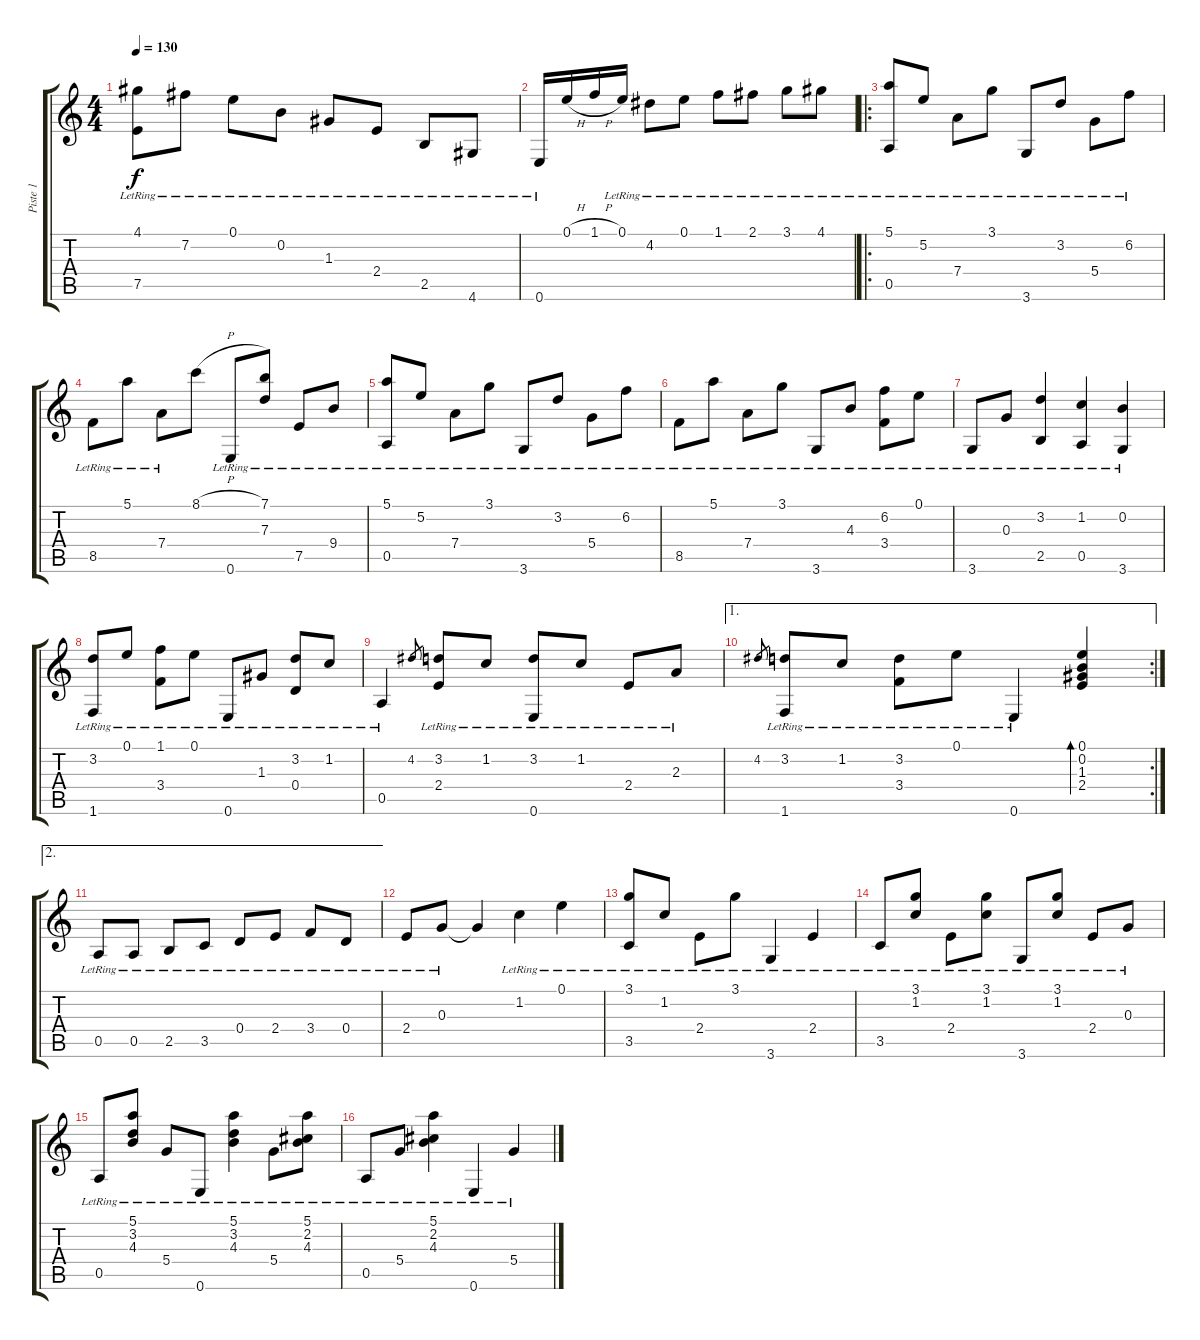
\track ("Piste 1" "Piste 1") {instrument acousticguitarnylon}
\staff {score tabs}
\tuning (E4 B3 G3 D3 A2 E2) {hide}
\ts (4 4)
\tempo 130
\clef g2
\ks c
(4.1{lr} 7.5{lr}).8{dy f} 7.2{lr}.8 0.1{lr}.8 0.2{lr}.8 1.3{lr}.8 2.4{lr}.8 2.5{lr}.8 4.6{lr}.8 |
0.6{lr}.16 0.1{h}.16 1.1{h}.16 0.1{lr}.16 4.2{lr}.8 0.1{lr}.8 1.1{lr}.8 2.1{lr}.8 3.1{lr}.8 4.1{lr}.8 |
\ro
(5.1{lr} 0.5{lr}).8 5.2{lr}.8 7.4{lr}.8 3.1{lr}.8 3.6{lr}.8 3.2{lr}.8 5.4{lr}.8 6.2{lr}.8 |
8.5{lr}.8 5.1{lr}.8 7.4{lr}.8 8.1{h}.8 0.6{lr}.8 (7.1{lr} 7.3{lr}).8 7.5{lr}.8 9.4{lr}.8 |
(5.1{lr} 0.5{lr}).8 5.2{lr}.8 7.4{lr}.8 3.1{lr}.8 3.6{lr}.8 3.2{lr}.8 5.4{lr}.8 6.2{lr}.8 |
8.5{lr}.8 5.1{lr}.8 7.4{lr}.8 3.1{lr}.8 3.6{lr}.8 4.3{lr}.8 (6.2{lr} 3.4{lr}).8 0.1{lr}.8 |
3.6{lr}.8 0.3{lr}.8 (3.2{lr} 2.5{lr}).4 (1.2{lr} 0.5{lr}).4 (0.2{lr} 3.6{lr}).4 |
(3.2{lr} 1.6{lr}).8 0.1{lr}.8 (1.1{lr} 3.4).8 0.1{lr}.8 0.6{lr}.8 1.3{lr}.8 (3.2{lr} 0.4{lr}).8 1.2{lr}.8 |
0.5{lr}.4 4.2.8{gr} (3.2{lr} 2.4{lr}).8 1.2{lr}.8 (3.2{lr} 0.6{lr}).8 1.2{lr}.8 2.4{lr}.8 2.3{lr}.8 |
\ae 1
\rc 2
4.2.8{gr} (3.2{lr} 1.6{lr}).8 1.2{lr}.8 (3.2{lr} 3.4{lr}).8 0.1{lr}.8 0.6{lr}.4 (0.1 0.2 1.3 2.4).4{bd 60} |
\ae 2
0.5{lr}.8 0.5{lr}.8 2.5{lr}.8 3.5{lr}.8 0.4{lr}.8 2.4{lr}.8 3.4{lr}.8 0.4{lr}.8 |
2.4{lr}.8 0.3{lr}.8 0.3{t}.4 1.2{lr}.4 0.1{lr}.4 |
(3.1{lr} 3.5{lr}).8 1.2{lr}.8 2.4{lr}.8 3.1{lr}.8 3.6{lr}.4 2.4{lr}.4 |
3.5{lr}.8 (3.1{lr} 1.2{lr}).8 2.4{lr}.8 (3.1{lr} 1.2{lr}).8 3.6{lr}.8 (3.1{lr} 1.2{lr}).8 2.4{lr}.8 0.3{lr}.8 |
0.5{lr}.8 (5.1{lr} 3.2{lr} 4.3{lr}).8 5.4{lr}.8 0.6{lr}.8 (5.1{lr} 3.2{lr} 4.3{lr}).4 5.4{lr}.8 (5.1{lr} 2.2{lr} 4.3{lr}).8 |
0.5{lr}.8 5.4{lr}.8 (5.1{lr} 2.2{lr} 4.3{lr}).4 0.6{lr}.4 5.4{lr}.4
